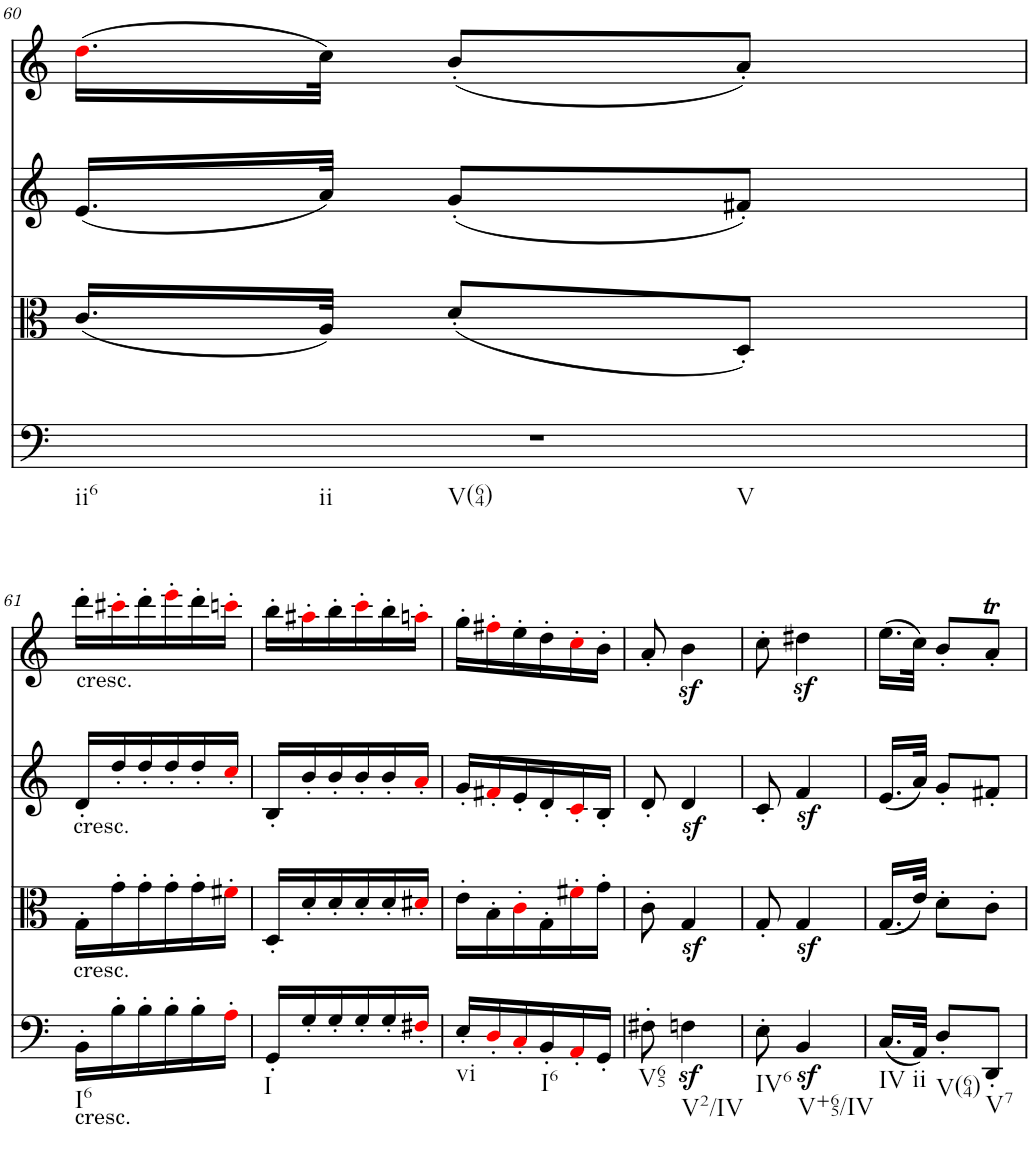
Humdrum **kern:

**kern	**kern	**kern	**kern
*part4	*part3	*part2	*part1
*staff4	*staff3	*staff2	*staff1
*I"Violoncello	*I"Viola	*I"Violin II	*I"Violin I
!!LO:PB:g=z
*clefF4	*clefC3	*clefG2	*clefG2
*k[]	*k[]	*k[]	*k[]
*M3/8	*M3/8	*M3/8	*M3/8
=60	=60	=60	=60
!LO:TX:b:t=ii6	!	!	!
!LO:TX:b:t=ii	!	!	!
!LO:TX:b:t=V(64)	!	!	!
!LO:TX:b:t=V	!	!	!
4.r	(16.c/LL	(16.e/LL	(16.ddi\LL
.	32A/JJk)	32a/JJk)	32cc\JJk)
.	(8d'/L	(8g'/L	(8b'/L
.	8D'/J)	8f#X'/J)	8a'/J)
!!LO:LB:g=z
=61	=61	=61	=61
!	!	!	!LO:TX:b:t=cresc.
!	!LO:TX:a:t=cresc.	!	!
!LO:TX:a:t=cresc.	!	!	!
!LO:TX:b:t=cresc.	!	!	!
!LO:TX:b:t=I6	!	!	!
16BB'\LL	16G'\LL	16d'/LL	16ddd'\LL
16B'\	16g'\	16dd'/	16ccc#X'i\
16B'\	16g'\	16dd'/	16ddd'\
16B'\	16g'\	16dd'/	16eee'i\
16B'\	16g'\	16dd'/	16ddd'\
16A'i\JJ	16f#X'i\JJ	16cc'i/JJ	16cccn'i\JJ
=62	=62	=62	=62
!LO:TX:b:t=I	!	!	!
16GG'/LL	16D'/LL	16B'/LL	16bb'\LL
16G'/	16d'/	16b'/	16aa#X'i\
16G'/	16d'/	16b'/	16bb'\
16G'/	16d'/	16b'/	16ccc'i\
16G'/	16d'/	16b'/	16bb'\
16F#X'i/JJ	16d#X'i/JJ	16a'i/JJ	16aan'i\JJ
=63	=63	=63	=63
!LO:TX:b:t=vi	!	!	!
16E'/LL	16e'\LL	16g'/LL	16gg'\LL
16D'i/	16B'\	16f#X'i/	16ff#X'i\
16C'i/	16c'i\	16e'/	16ee'\
!LO:TX:b:t=I6	!	!	!
16BB'/	16G'\	16d'/	16dd'\
16AA'i/	16f#X'i\	16c'i/	16cc'i\
16GG'/JJ	16g'\JJ	16B'/JJ	16b'\JJ
=64	=64	=64	=64
!LO:TX:b:t=V65	!	!	!
8F#X'\	8c'\	8d'/	8a'/
!LO:TX:b:t=V2/IV	!	!	!
4Fnz<\	4Gz</	4dz</	4bz<\
=65	=65	=65	=65
!LO:TX:b:t=IV6	!	!	!
8E'\	8G'/	8c'/	8cc'\
!LO:TX:b:t=V+65/IV	!	!	!
4BBz</	4Gz</	4fz</	4dd#Xz<\
=66	=66	=66	=66
!LO:TX:b:t=IV	!	!	!
(16.C/LL	(16.G/LL	(16.e/LL	(16.ee\LL
!LO:TX:b:t=ii	!	!	!
32AA/JJk)	32e/JJk)	32a/JJk)	32cc\JJk)
!LO:TX:b:t=V(64)	!	!	!
8D'/L	8d'\L	8g'/L	8b'/L
!LO:TX:b:t=V7	!	!	!
8DD'/J	8c'\J	8f#X'/J	8aT'/J
=	=	=	=
*-	*-	*-	*-
